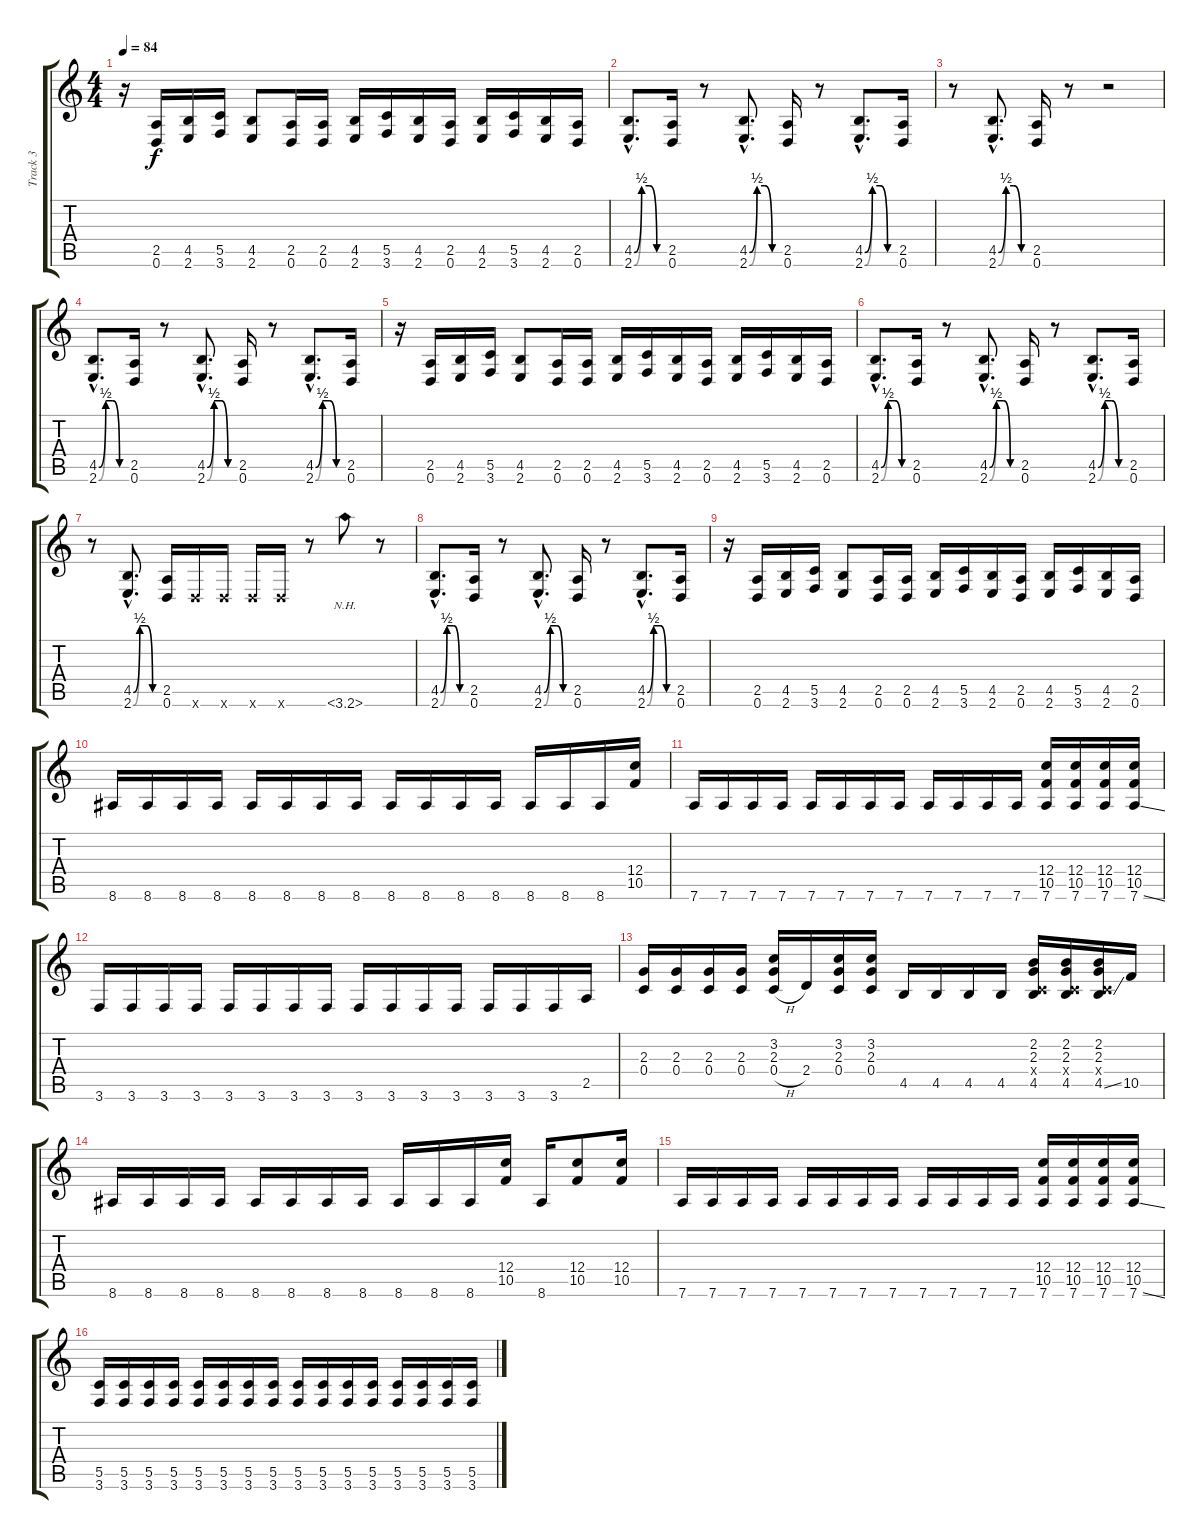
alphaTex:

\track ("Track 3" "Track 3") {instrument distortionguitar}
\staff {score tabs}
\tuning (D4 A3 F3 C3 G2 D2) {hide}
\ts (4 4)
\tempo 84
\clef g2
\ks c
r.16{dy f} (2.5 0.6).16 (4.5 2.6).16 (5.5 3.6).16 (4.5 2.6).8 (2.5 0.6).16 (2.5 0.6).16 (4.5 2.6).16 (5.5 3.6).16 (4.5 2.6).16 (2.5 0.6).16 (4.5 2.6).16 (5.5 3.6).16 (4.5 2.6).16 (2.5 0.6).16 |
(4.5{be (custom 0 0 15 2 30 2 45 0 60 0) hac} 2.6{be (custom 0 0 15 2 30 2 45 0 60 0) hac}).8{d} (2.5 0.6).16 r.8 (4.5{be (custom 0 0 15 2 30 2 45 0 60 0) hac} 2.6{be (custom 0 0 15 2 30 2 45 0 60 0) hac}).8{d} (2.5 0.6).16 r.8 (4.5{be (custom 0 0 15 2 30 2 45 0 60 0) hac} 2.6{be (custom 0 0 15 2 30 2 45 0 60 0) hac}).8{d} (2.5 0.6).16 |
r.8 (4.5{be (custom 0 0 15 2 30 2 45 0 60 0) hac} 2.6{be (custom 0 0 15 2 30 2 45 0 60 0) hac}).8{d} (2.5 0.6).16 r.8 r.2 |
(4.5{be (custom 0 0 15 2 30 2 45 0 60 0) hac} 2.6{be (custom 0 0 15 2 30 2 45 0 60 0) hac}).8{d} (2.5 0.6).16 r.8 (4.5{be (custom 0 0 15 2 30 2 45 0 60 0) hac} 2.6{be (custom 0 0 15 2 30 2 45 0 60 0) hac}).8{d} (2.5 0.6).16 r.8 (4.5{be (custom 0 0 15 2 30 2 45 0 60 0) hac} 2.6{be (custom 0 0 15 2 30 2 45 0 60 0) hac}).8{d} (2.5 0.6).16 |
r.16 (2.5 0.6).16 (4.5 2.6).16 (5.5 3.6).16 (4.5 2.6).8 (2.5 0.6).16 (2.5 0.6).16 (4.5 2.6).16 (5.5 3.6).16 (4.5 2.6).16 (2.5 0.6).16 (4.5 2.6).16 (5.5 3.6).16 (4.5 2.6).16 (2.5 0.6).16 |
(4.5{be (custom 0 0 15 2 30 2 45 0 60 0) hac} 2.6{be (custom 0 0 15 2 30 2 45 0 60 0) hac}).8{d} (2.5 0.6).16 r.8 (4.5{be (custom 0 0 15 2 30 2 45 0 60 0) hac} 2.6{be (custom 0 0 15 2 30 2 45 0 60 0) hac}).8{d} (2.5 0.6).16 r.8 (4.5{be (custom 0 0 15 2 30 2 45 0 60 0) hac} 2.6{be (custom 0 0 15 2 30 2 45 0 60 0) hac}).8{d} (2.5 0.6).16 |
r.8 (4.5{be (custom 0 0 15 2 30 2 45 0 60 0) hac} 2.6{be (custom 0 0 15 2 30 2 45 0 60 0) hac}).8{d} (2.5 0.6).16 0.6{x}.16 0.6{x}.16 0.6{x}.16 0.6{x}.16 r.8 3.6{nh}.8 r.8 |
(4.5{be (custom 0 0 15 2 30 2 45 0 60 0) hac} 2.6{be (custom 0 0 15 2 30 2 45 0 60 0) hac}).8{d} (2.5 0.6).16 r.8 (4.5{be (custom 0 0 15 2 30 2 45 0 60 0) hac} 2.6{be (custom 0 0 15 2 30 2 45 0 60 0) hac}).8{d} (2.5 0.6).16 r.8 (4.5{be (custom 0 0 15 2 30 2 45 0 60 0) hac} 2.6{be (custom 0 0 15 2 30 2 45 0 60 0) hac}).8{d} (2.5 0.6).16 |
r.16 (2.5 0.6).16 (4.5 2.6).16 (5.5 3.6).16 (4.5 2.6).8 (2.5 0.6).16 (2.5 0.6).16 (4.5 2.6).16 (5.5 3.6).16 (4.5 2.6).16 (2.5 0.6).16 (4.5 2.6).16 (5.5 3.6).16 (4.5 2.6).16 (2.5 0.6).16 |
8.6.16 8.6.16 8.6.16 8.6.16 8.6.16 8.6.16 8.6.16 8.6.16 8.6.16 8.6.16 8.6.16 8.6.16 8.6.16 8.6.16 8.6.16 (12.4 10.5).16 |
7.6.16 7.6.16 7.6.16 7.6.16 7.6.16 7.6.16 7.6.16 7.6.16 7.6.16 7.6.16 7.6.16 7.6.16 (12.4 10.5 7.6).16 (12.4 10.5 7.6).16 (12.4 10.5 7.6).16 (12.4 10.5 7.6{ss}).16 |
3.6.16 3.6.16 3.6.16 3.6.16 3.6.16 3.6.16 3.6.16 3.6.16 3.6.16 3.6.16 3.6.16 3.6.16 3.6.16 3.6.16 3.6.16 2.5.16 |
(2.3 0.4).16 (2.3 0.4).16 (2.3 0.4).16 (2.3 0.4).16 (3.2 2.3 0.4{h}).16 2.4.16 (3.2 2.3 0.4).16 (3.2 2.3 0.4).16 4.5.16 4.5.16 4.5.16 4.5.16 (2.2 2.3 0.4{x} 4.5).16 (2.2 2.3 0.4{x} 4.5).16 (2.2 2.3 0.4{x} 4.5{ss}).16 10.5.16 |
8.6.16 8.6.16 8.6.16 8.6.16 8.6.16 8.6.16 8.6.16 8.6.16 8.6.16 8.6.16 8.6.16 (12.4 10.5).16 8.6.16 (12.4 10.5).8 (12.4 10.5).16 |
7.6.16 7.6.16 7.6.16 7.6.16 7.6.16 7.6.16 7.6.16 7.6.16 7.6.16 7.6.16 7.6.16 7.6.16 (12.4 10.5 7.6).16 (12.4 10.5 7.6).16 (12.4 10.5 7.6).16 (12.4 10.5 7.6{ss}).16 |
(5.5 3.6).16 (5.5 3.6).16 (5.5 3.6).16 (5.5 3.6).16 (5.5 3.6).16 (5.5 3.6).16 (5.5 3.6).16 (5.5 3.6).16 (5.5 3.6).16 (5.5 3.6).16 (5.5 3.6).16 (5.5 3.6).16 (5.5 3.6).16 (5.5 3.6).16 (5.5 3.6).16 (5.5 3.6).16
